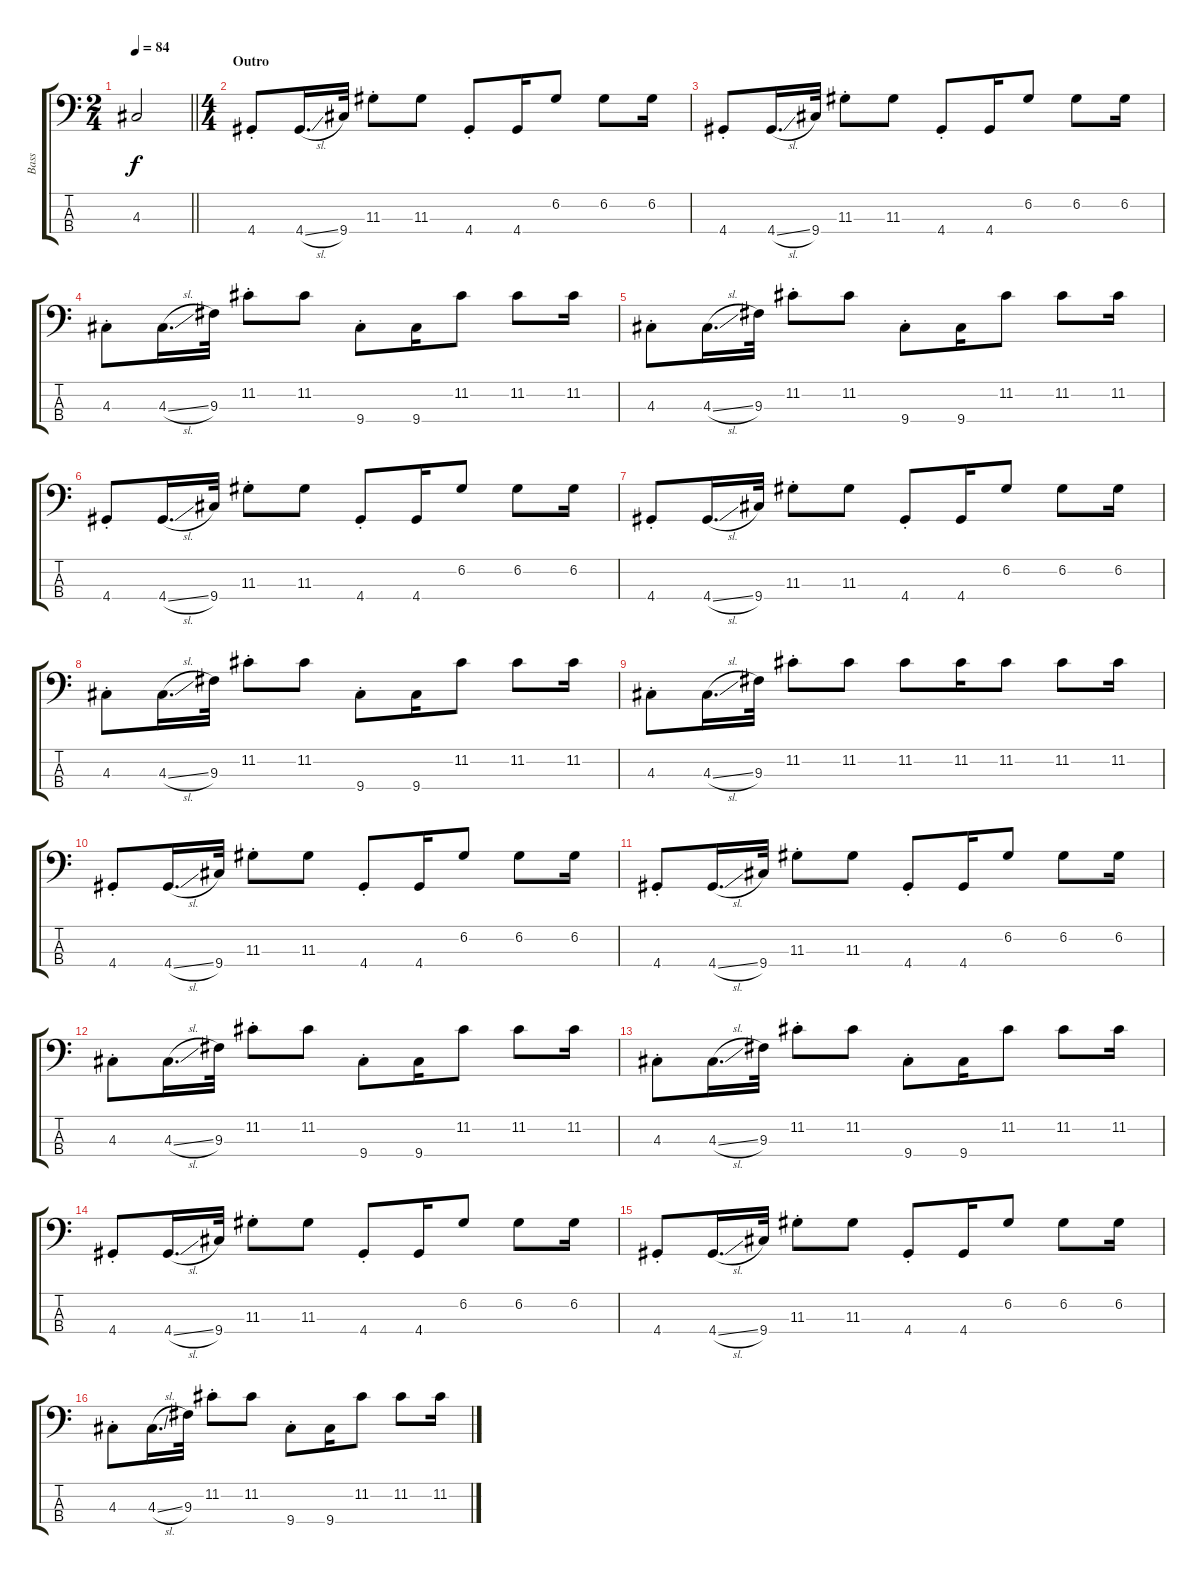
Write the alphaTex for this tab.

\track ("Bass" "Bass") {instrument electricbasspick}
\staff {score tabs}
\tuning (G2 D2 A1 E1) {hide}
\ts (2 4)
\tempo 84
\clef f4
\barLineRight lightlight
\ks c
4.3{t}.2{dy f} |
\ts (4 4)
\section ("" "Outro")
4.4{st}.8 4.4{sl}.16{d} 9.4.32 11.3{st}.8 11.3.8 4.4{st}.8 4.4.16 6.2.8 6.2.8 6.2.16 |
4.4{st}.8 4.4{sl}.16{d} 9.4.32 11.3{st}.8 11.3.8 4.4{st}.8 4.4.16 6.2.8 6.2.8 6.2.16 |
4.3{st}.8 4.3{sl}.16{d} 9.3.32 11.2{st}.8 11.2.8 9.4{st}.8 9.4.16 11.2.8 11.2.8 11.2.16 |
4.3{st}.8 4.3{sl}.16{d} 9.3.32 11.2{st}.8 11.2.8 9.4{st}.8 9.4.16 11.2.8 11.2.8 11.2.16 |
4.4{st}.8 4.4{sl}.16{d} 9.4.32 11.3{st}.8 11.3.8 4.4{st}.8 4.4.16 6.2.8 6.2.8 6.2.16 |
4.4{st}.8 4.4{sl}.16{d} 9.4.32 11.3{st}.8 11.3.8 4.4{st}.8 4.4.16 6.2.8 6.2.8 6.2.16 |
4.3{st}.8 4.3{sl}.16{d} 9.3.32 11.2{st}.8 11.2.8 9.4{st}.8 9.4.16 11.2.8 11.2.8 11.2.16 |
4.3{st}.8 4.3{sl}.16{d} 9.3.32 11.2{st}.8 11.2.8 11.2.8 11.2.16 11.2.8 11.2.8 11.2.16 |
4.4{st}.8 4.4{sl}.16{d} 9.4.32 11.3{st}.8 11.3.8 4.4{st}.8 4.4.16 6.2.8 6.2.8 6.2.16 |
4.4{st}.8 4.4{sl}.16{d} 9.4.32 11.3{st}.8 11.3.8 4.4{st}.8 4.4.16 6.2.8 6.2.8 6.2.16 |
4.3{st}.8 4.3{sl}.16{d} 9.3.32 11.2{st}.8 11.2.8 9.4{st}.8 9.4.16 11.2.8 11.2.8 11.2.16 |
4.3{st}.8 4.3{sl}.16{d} 9.3.32 11.2{st}.8 11.2.8 9.4{st}.8 9.4.16 11.2.8 11.2.8 11.2.16 |
4.4{st}.8 4.4{sl}.16{d} 9.4.32 11.3{st}.8 11.3.8 4.4{st}.8 4.4.16 6.2.8 6.2.8 6.2.16 |
4.4{st}.8 4.4{sl}.16{d} 9.4.32 11.3{st}.8 11.3.8 4.4{st}.8 4.4.16 6.2.8 6.2.8 6.2.16 |
4.3{st}.8 4.3{sl}.16{d} 9.3.32 11.2{st}.8 11.2.8 9.4{st}.8 9.4.16 11.2.8 11.2.8 11.2.16
